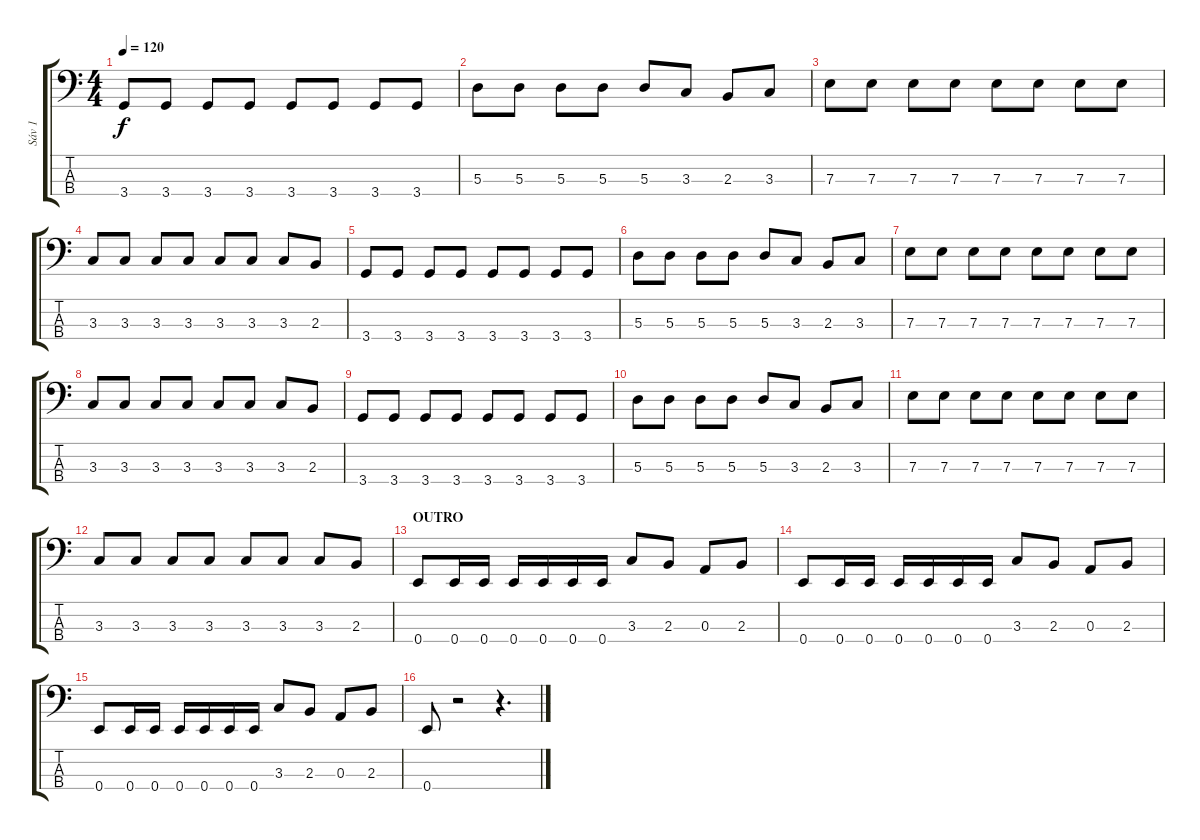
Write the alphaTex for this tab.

\track ("Sáv 1" "Sáv 1") {instrument electricbasspick}
\staff {score tabs}
\tuning (G2 D2 A1 E1) {hide}
\ts (4 4)
\tempo 120
\clef f4
\ks c
3.4.8{dy f} 3.4.8 3.4.8 3.4.8 3.4.8 3.4.8 3.4.8 3.4.8 |
5.3.8 5.3.8 5.3.8 5.3.8 5.3.8 3.3.8 2.3.8 3.3.8 |
7.3.8 7.3.8 7.3.8 7.3.8 7.3.8 7.3.8 7.3.8 7.3.8 |
3.3.8 3.3.8 3.3.8 3.3.8 3.3.8 3.3.8 3.3.8 2.3.8 |
3.4.8 3.4.8 3.4.8 3.4.8 3.4.8 3.4.8 3.4.8 3.4.8 |
5.3.8 5.3.8 5.3.8 5.3.8 5.3.8 3.3.8 2.3.8 3.3.8 |
7.3.8 7.3.8 7.3.8 7.3.8 7.3.8 7.3.8 7.3.8 7.3.8 |
3.3.8 3.3.8 3.3.8 3.3.8 3.3.8 3.3.8 3.3.8 2.3.8 |
3.4.8 3.4.8 3.4.8 3.4.8 3.4.8 3.4.8 3.4.8 3.4.8 |
5.3.8 5.3.8 5.3.8 5.3.8 5.3.8 3.3.8 2.3.8 3.3.8 |
7.3.8 7.3.8 7.3.8 7.3.8 7.3.8 7.3.8 7.3.8 7.3.8 |
3.3.8 3.3.8 3.3.8 3.3.8 3.3.8 3.3.8 3.3.8 2.3.8 |
\section ("" "OUTRO")
0.4.8 0.4.16 0.4.16 0.4.16 0.4.16 0.4.16 0.4.16 3.3.8 2.3.8 0.3.8 2.3.8 |
0.4.8 0.4.16 0.4.16 0.4.16 0.4.16 0.4.16 0.4.16 3.3.8 2.3.8 0.3.8 2.3.8 |
0.4.8 0.4.16 0.4.16 0.4.16 0.4.16 0.4.16 0.4.16 3.3.8 2.3.8 0.3.8 2.3.8 |
0.4.8 r.2 r.4{d}
